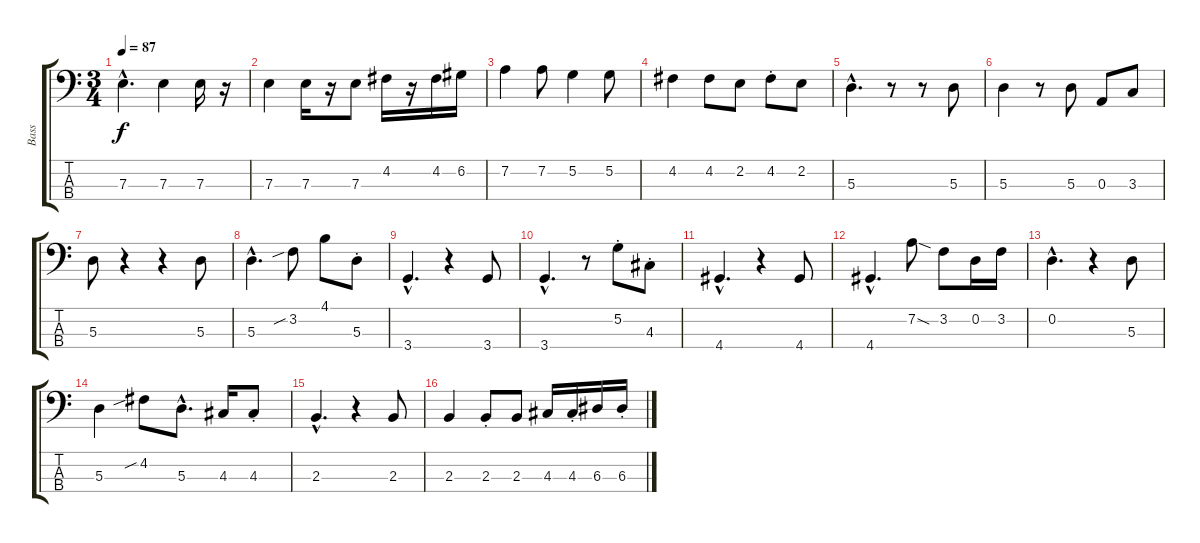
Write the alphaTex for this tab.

\track ("Bass" "Bass") {instrument electricbassfinger}
\staff {score tabs}
\tuning (G2 D2 A1 E1) {hide}
\ts (3 4)
\tempo 87
\clef f4
\ks c
7.3{hac}.4{d dy f} 7.3.4 7.3.16 r.16 |
7.3.4 7.3.16 r.16 7.3.8 4.2.16 r.16 4.2.16 6.2.16 |
7.2.4 7.2.8 5.2.4 5.2.8 |
4.2.4 4.2.8 2.2.8 4.2{st}.8 2.2.8 |
5.3{hac}.4{d} r.8 r.8 5.3.8 |
5.3.4 r.8 5.3.8 0.3.8 3.3.8 |
5.3.8 r.4 r.4 5.3.8 |
5.3{hac}.4{d} 3.2{sib}.8 4.1.8 5.3{st}.8 |
3.4{hac}.4{d} r.4 3.4.8 |
3.4{hac}.4{d} r.8 5.2{st}.8 4.3{st}.8 |
4.4{hac}.4{d} r.4 4.4.8 |
4.4{hac}.4{d} 7.2{sod}.8 3.2.8 0.2.16 3.2.16 |
0.2{hac}.4{d} r.4 5.3.8 |
5.3.4 4.2{sib}.8 5.3{hac}.8{d} 4.3.16 4.3{st}.8 |
2.3{hac}.4{d} r.4 2.3.8 |
2.3.4 2.3{st}.8 2.3.8 4.3.16 4.3{st}.16 6.3.16 6.3{st}.16
